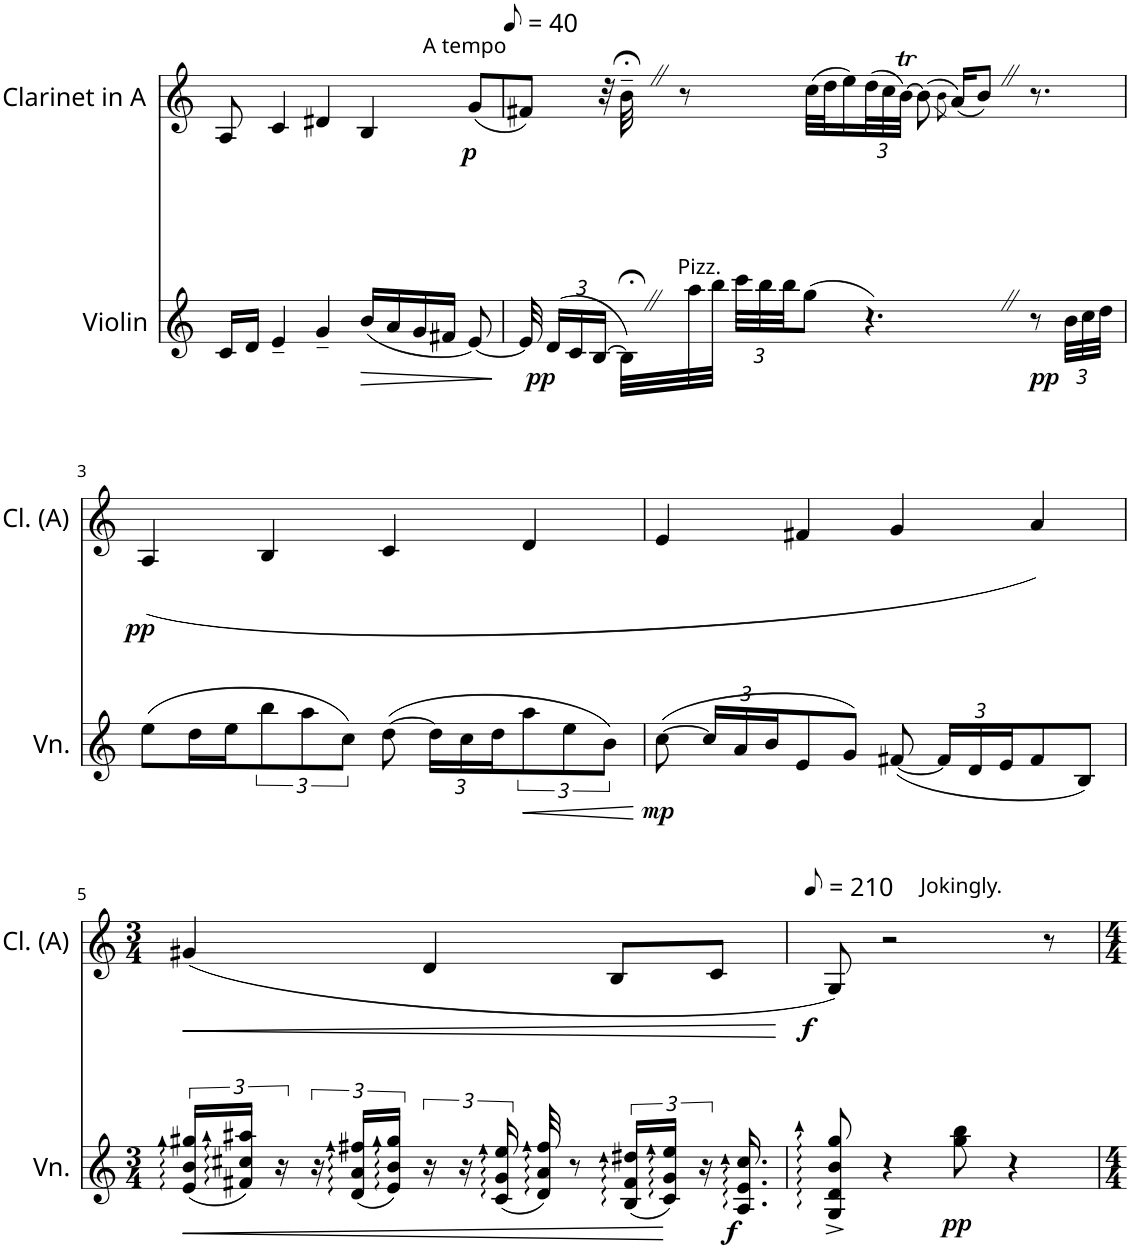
**kern	**dynam	**kern	**dynam
*part2	*part2	*part1	*part1
*staff2	*staff2	*staff1	*staff1
*I"Violin	*	*I"Clarinet in A	*
*I'Vn.	*	*I'Cl. (A)	*
*clefG2	*	*clefG2	*
*	*	*ITrd2c3	*
*k[]	*	*k[]	*
=1	=1	=1	=1
16c/LL	.	8A/	.
16d/JJ	.	.	.
4e~/	.	4c/	.
4g~/	.	4d#X/	.
!	!LO:HP:b	!	!
(16b/LL	>	4B/	.
16a/	.	.	.
16g/	.	.	.
16f#X/JJ	.	.	.
!	!	!LO:TX:a:t=A tempo	!
!	!	!	!LO:DY:b
[8e/)	.	(8g/L	p
.	]	.	.
=2	=2	=2	=2
*	*	*MM20	*
32e/]	.	8f#X/J)	.
*Xbrackettup	*	*	*
!	!LO:DY:b	!	!
(24d/LL	pp	.	.
24c/	.	.	.
[24B/JJ	.	.	.
.	.	32r	.
32B;<Z\LLL])	.	32b;<~Z\	.
!LO:TX:a:t=Pizz.	!	!	!
32aa\	.	8r	.
32bb\JJJ	.	.	.
48ccc\LLL	.	.	.
48bb\	.	.	.
48bb\JJ	.	.	.
(8gg\J	.	(32cc\LLL	.
.	.	32dd\J	.
.	.	16ee\)	.
*	*	*Xbrackettup	*
4.r)	.	(48dd\L	.
.	.	48cc\	.
.	.	[48bt\JJJ)	.
.	.	(8b\]	.
.	.	8qb\	.
.	.	(16a/KL)	.
.	.	8bZ/J)	.
8r	.	8.r	.
!	!LO:DY:b	!	!
48b\LLL	pp	.	.
48cc\	.	.	.
48dd\JJJ	.	.	.
!!LO:LB:g=z
=3	=3	=3	=3
!	!	!	!LO:DY:b
(8ee\L	.	(4A/	pp
16dd\L	.	.	.
16ee\J	.	.	.
*brackettup	*	*	*
12bb\	.	4B/	.
12aa\	.	.	.
12cc\J)	.	.	.
([8dd\	.	4c/	.
*Xbrackettup	*	*	*
24dd\LL]	.	.	.
24cc\	.	.	.
24dd\J	.	.	.
*brackettup	*	*	*
!	!LO:HP:b	!	!
12aa\	<	4d/	.
12ee\	.	.	.
12b\J)	.	.	.
.	[	.	.
=4	=4	=4	=4
!	!LO:DY:b	!	!
([8cc\	mp	4e/	.
*Xbrackettup	*	*	*
24cc/LL]	.	.	.
24a/	.	.	.
24b/J	.	.	.
8e/	.	4f#X/	.
8g/J)	.	.	.
([8f#X/	.	4g/	.
24f#/LL]	.	.	.
24d/	.	.	.
24e/J	.	.	.
8f#/	.	4a/)	.
8B/J)	.	.	.
!!LO:LB:g=z
=5	=5	=5	=5
*M3/4	*	*M3/4	*
*brackettup	*	*	*
!	!LO:HP:b	!	!LO:HP:b
(24e/:: 24b/:: 24gg#X/::LL	<	(4g#X/	<
24f#X/:: 24cc#X/:: 24aa#X/::JJ)	.	.	.
24r	.	.	.
24r	.	.	.
(24d/:: 24a/:: 24ff#X/::LL	.	.	.
24e/:: 24b/:: 24gg#/::JJ)	.	.	.
24r	.	4d/	.
24r	.	.	.
(24c/:: 24g/:: 24ee/::	.	.	.
32d/:: 32a/:: 32ff#/::)	.	.	.
8r	.	.	.
.	.	8B/L	.
(24B/:: 24f#/:: 24dd#X/::LL	.	.	.
24c/:: 24g/:: 24ee/::JJ)	.	.	.
24r	.	.	.
.	.	8c/J	.
!	!LO:DY:b	!	!
16.A/:: 16.e/:: 16.cc#/::	f	.	.
.	[	.	[
=6	=6	=6	=6
*	*	*MM105	*
!	!	!	!LO:DY:b
8G/::^ 8d/::^ 8b/::^ 8gg/::^	.	8G/)	f
!	!	!LO:TX:a:t=Jokingly.	!
4r	.	2r	.
!	!LO:DY:b	!	!
8gg\ 8bb\	pp	.	.
4r	.	.	.
.	.	8r	.
=	=	=	=
*-	*-	*-	*-
